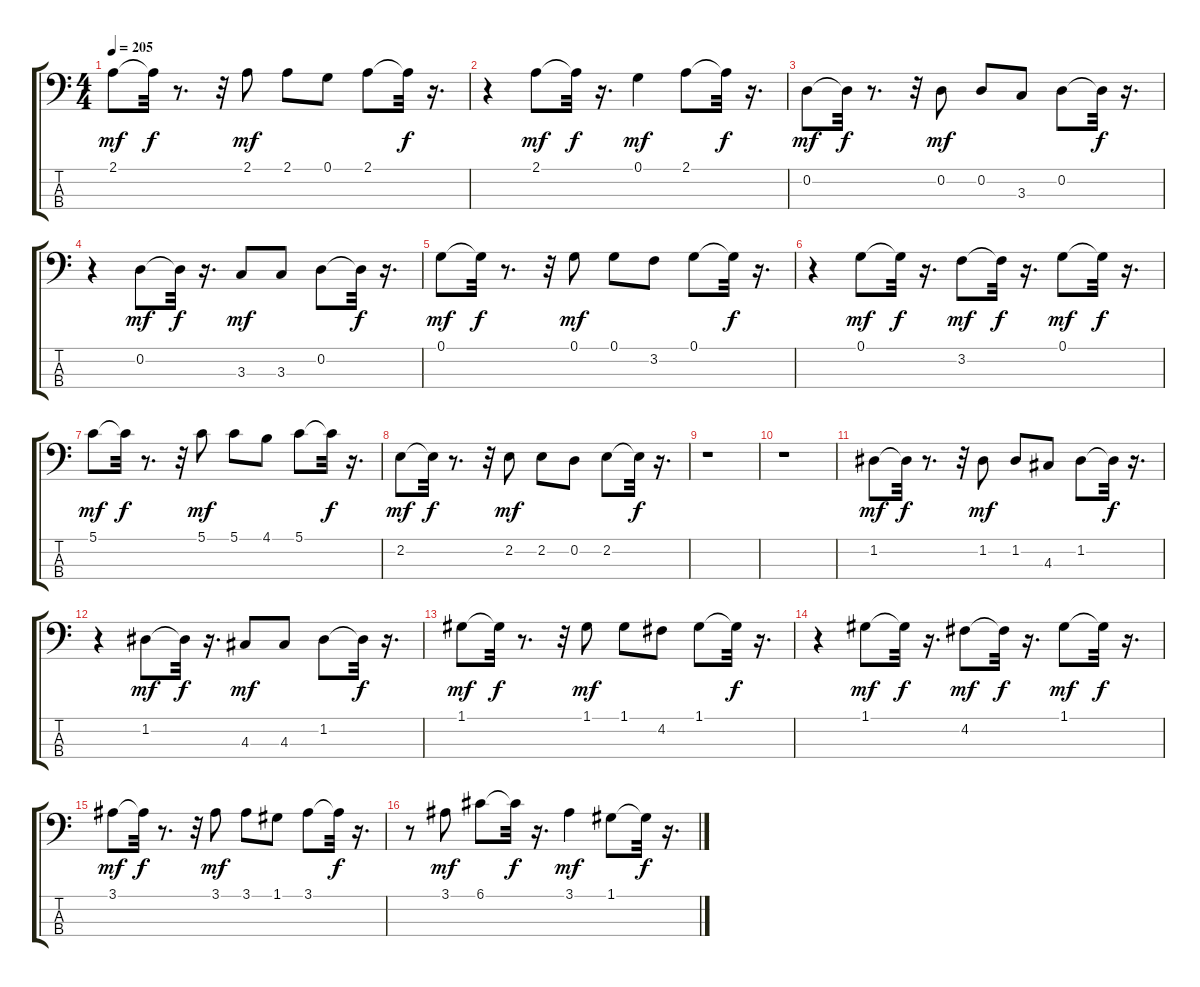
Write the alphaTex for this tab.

\track "" {instrument acousticbass}
\staff {score tabs}
\tuning (G2 D2 A1 E1) {hide}
\ts (4 4)
\tempo 205
\clef f4
\ks c
2.1.8{dy mf} 2.1{t}.32{dy f} r.8{d} r.32 2.1.8{dy mf} 2.1.8 0.1.8 2.1.8 2.1{t}.32{dy f} r.16{d} |
r.4 2.1.8{dy mf} 2.1{t}.32{dy f} r.16{d} 0.1.4{dy mf} 2.1.8 2.1{t}.32{dy f} r.16{d} |
0.2.8{dy mf} 0.2{t}.32{dy f} r.8{d} r.32 0.2.8{dy mf} 0.2.8 3.3.8 0.2.8 0.2{t}.32{dy f} r.16{d} |
r.4 0.2.8{dy mf} 0.2{t}.32{dy f} r.16{d} 3.3.8{dy mf} 3.3.8 0.2.8 0.2{t}.32{dy f} r.16{d} |
0.1.8{dy mf} 0.1{t}.32{dy f} r.8{d} r.32 0.1.8{dy mf} 0.1.8 3.2.8 0.1.8 0.1{t}.32{dy f} r.16{d} |
r.4 0.1.8{dy mf} 0.1{t}.32{dy f} r.16{d} 3.2.8{dy mf} 3.2{t}.32{dy f} r.16{d} 0.1.8{dy mf} 0.1{t}.32{dy f} r.16{d} |
5.1.8{dy mf} 5.1{t}.32{dy f} r.8{d} r.32 5.1.8{dy mf} 5.1.8 4.1.8 5.1.8 5.1{t}.32{dy f} r.16{d} |
2.2.8{dy mf} 2.2{t}.32{dy f} r.8{d} r.32 2.2.8{dy mf} 2.2.8 0.2.8 2.2.8 2.2{t}.32{dy f} r.16{d} |
r.1 |
r.1 |
1.2.8{dy mf} 1.2{t}.32{dy f} r.8{d} r.32 1.2.8{dy mf} 1.2.8 4.3.8 1.2.8 1.2{t}.32{dy f} r.16{d} |
r.4 1.2.8{dy mf} 1.2{t}.32{dy f} r.16{d} 4.3.8{dy mf} 4.3.8 1.2.8 1.2{t}.32{dy f} r.16{d} |
1.1.8{dy mf} 1.1{t}.32{dy f} r.8{d} r.32 1.1.8{dy mf} 1.1.8 4.2.8 1.1.8 1.1{t}.32{dy f} r.16{d} |
r.4 1.1.8{dy mf} 1.1{t}.32{dy f} r.16{d} 4.2.8{dy mf} 4.2{t}.32{dy f} r.16{d} 1.1.8{dy mf} 1.1{t}.32{dy f} r.16{d} |
3.1.8{dy mf} 3.1{t}.32{dy f} r.8{d} r.32 3.1.8{dy mf} 3.1.8 1.1.8 3.1.8 3.1{t}.32{dy f} r.16{d} |
r.8 3.1.8{dy mf} 6.1.8 6.1{t}.32{dy f} r.16{d} 3.1.4{dy mf} 1.1.8 1.1{t}.32{dy f} r.16{d}
